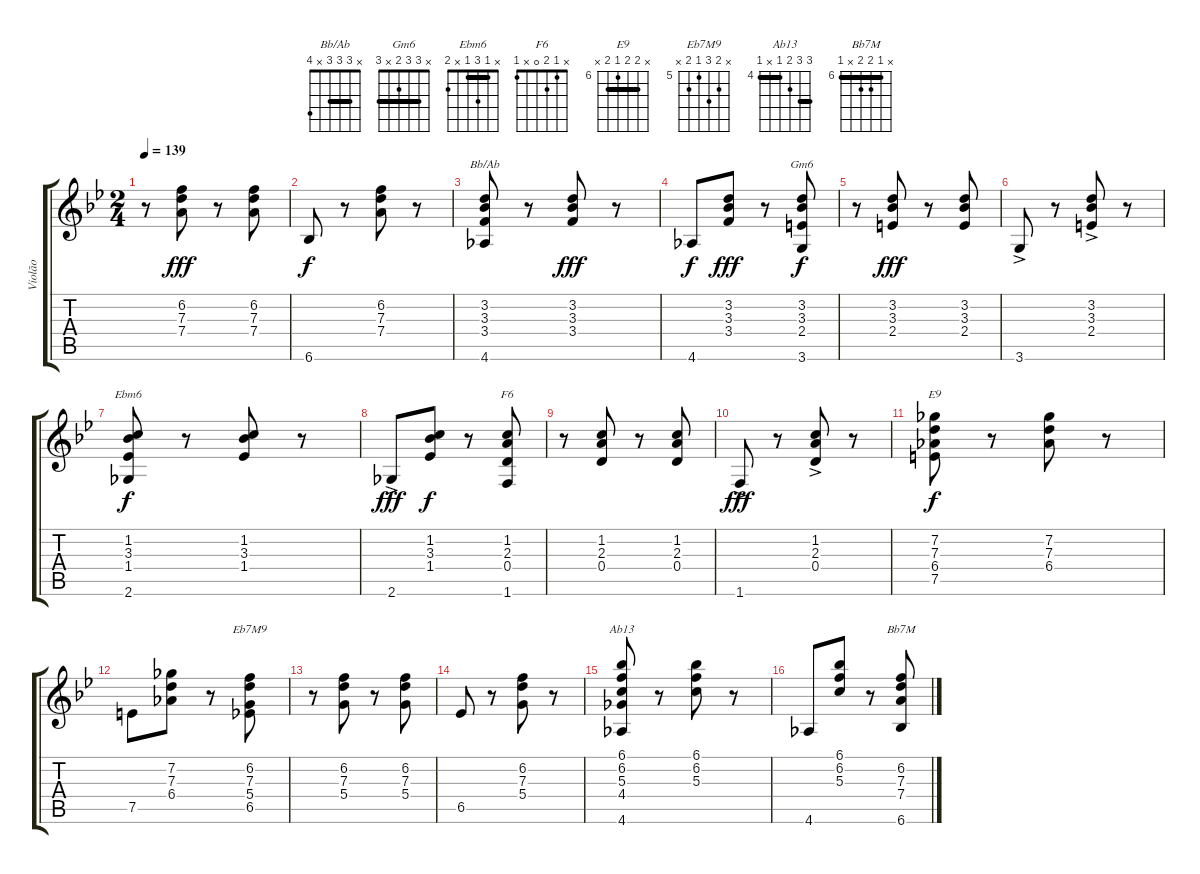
\track ("Violão" "Violão") {instrument acousticguitarnylon}
\staff {score tabs}
\tuning (E4 B3 G3 D3 A2 E2) {hide}
\chord ("Bb/Ab" x 3 3 3 x 4) {barre 3}
\chord ("Gm6" x 3 3 2 x 3) {barre 3}
\chord ("Ebm6" x 1 3 1 x 2) {barre 1}
\chord ("F6" x 1 2 0 x 1)
\chord ("E9" x 7 7 6 7 x) {firstfret 6 barre 7}
\chord ("Eb7M9" x 6 7 5 6 x) {firstfret 5}
\chord ("Ab13" 6 6 5 4 x 4) {firstfret 4 barre (4 6)}
\chord ("Bb7M" x 6 7 7 x 6) {firstfret 6 barre 6}
\ts (2 4)
\tempo 139
\clef g2
\ks bb
r.8{dy f} (6.2 7.3 7.4).8{dy fff} r.8 (6.2 7.3 7.4).8 |
6.6.8{dy f} r.8 (6.2 7.3 7.4).8 r.8 |
(3.2 3.3 3.4 4.6).8{ch "Bb/Ab"} r.8 (3.2 3.3 3.4).8{dy fff} r.8 |
4.6.8{dy f} (3.2 3.3 3.4).8{dy fff} r.8 (3.2 3.3 2.4 3.6).8{ch "Gm6" dy f} |
r.8 (3.2 3.3 2.4).8{dy fff} r.8 (3.2 3.3 2.4).8 |
3.6{ac}.8 r.8 (3.2{ac} 3.3{ac} 2.4{ac}).8 r.8 |
(1.2 3.3 1.4 2.6).8{ch "Ebm6" dy f} r.8 (1.2 3.3 1.4).8 r.8 |
2.6{ac}.8{dy fff} (1.2 3.3 1.4).8{dy f} r.8 (1.2 2.3 0.4 1.6).8{ch "F6"} |
r.8 (1.2 2.3 0.4).8 r.8 (1.2 2.3 0.4).8 |
1.6{ac}.8{dy fff} r.8 (1.2{ac} 2.3{ac} 0.4{ac}).8 r.8 |
(7.2 7.3 6.4 7.5).8{ch "E9" dy f} r.8 (7.2 7.3 6.4).8 r.8 |
7.5.8 (7.2 7.3 6.4).8 r.8 (6.2 7.3 5.4 6.5).8{ch "Eb7M9"} |
r.8 (6.2 7.3 5.4).8 r.8 (6.2 7.3 5.4).8 |
6.5.8 r.8 (6.2 7.3 5.4).8 r.8 |
(6.1 6.2 5.3 4.4 4.6).8{ch "Ab13"} r.8 (6.1 6.2 5.3).8 r.8 |
4.6.8 (6.1 6.2 5.3).8 r.8 (6.2 7.3 7.4 6.6).8{ch "Bb7M"}
